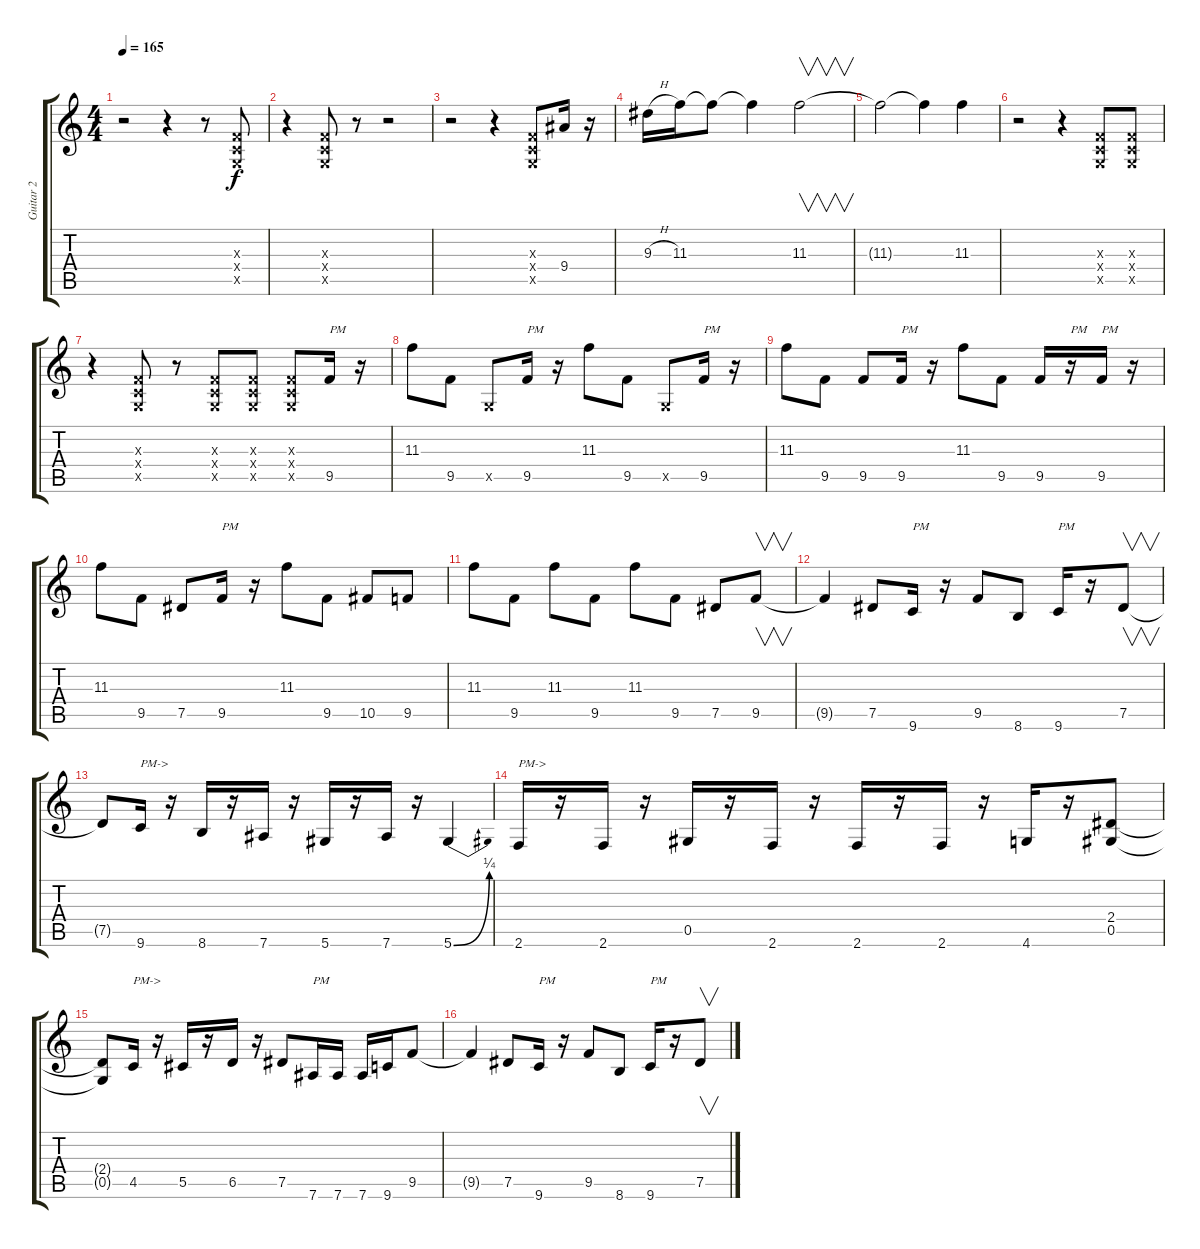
\track ("Guitar 2" "Guitar 2") {instrument distortionguitar}
\staff {score tabs}
\tuning (Eb4 Bb3 Gb3 Db3 Ab2 Eb2) {hide}
\ts (4 4)
\tempo 165
\clef g2
\ks c
r.2{dy f} r.4 r.8 (-1.3{x} -1.4{x} -1.5{x}).8 |
r.4 (-1.3{x} -1.4{x} -1.5{x}).8 r.8 r.2 |
r.2 r.4 (-1.3{x} -1.4{x} -1.5{x}).8 9.4.16 r.16 |
9.3{h}.16 11.3.16 11.3{t}.8 11.3{t}.4 11.3.2{v} |
11.3{t}.2 11.3{t}.4 11.3.4 |
r.2 r.4 (-1.3{x} -1.4{x} -1.5{x}).8 (-1.3{x} -1.4{x} -1.5{x}).8 |
r.4 (-1.3{x} -1.4{x} -1.5{x}).8 r.8 (-1.3{x} -1.4{x} -1.5{x}).8 (-1.3{x} -1.4{x} -1.5{x}).8 (-1.3{x} -1.4{x} -1.5{x}).8 9.5.16{txt "PM"} r.16 |
11.3.8 9.5.8 -1.5{x}.8 9.5.16{txt "PM"} r.16 11.3.8 9.5.8 -1.5{x}.8 9.5.16{txt "PM"} r.16 |
11.3.8 9.5.8 9.5.8 9.5.16{txt "PM"} r.16 11.3.8 9.5.8 9.5.16 r.16{txt "PM"} 9.5.16{txt "PM"} r.16 |
11.3.8 9.5.8 7.5.8 9.5.16{txt "PM"} r.16 11.3.8 9.5.8 10.5.8 9.5.8 |
11.3.8 9.5.8 11.3.8 9.5.8 11.3.8 9.5.8 7.5.8 9.5.8{v} |
9.5{t}.4 7.5.8 9.6.16{txt "PM"} r.16 9.5.8 8.6.8 9.6.16{txt "PM"} r.16 7.5.8{v} |
7.5{t}.8 9.6.16{txt "PM->"} r.16 8.6.16 r.16 7.6.16 r.16 5.6.16 r.16 7.6.16 r.16 5.6{be (bend 0 0 60 1)}.4 |
2.6.16{txt "PM->"} r.16 2.6.16 r.16 0.5.16 r.16 2.6.16 r.16 2.6.16 r.16 2.6.16 r.16 4.6.16 r.16 (2.4 0.5).8 |
(2.4{t} 0.5{t}).8 4.5.16{txt "PM->"} r.16 5.5.16 r.16 6.5.16 r.16 7.5.8 7.6.16{txt "PM"} 7.6.16 7.6.16 9.6.16 9.5.8 |
9.5{t}.4 7.5.8 9.6.16{txt "PM"} r.16 9.5.8 8.6.8 9.6.16{txt "PM"} r.16 7.5.8{v}
